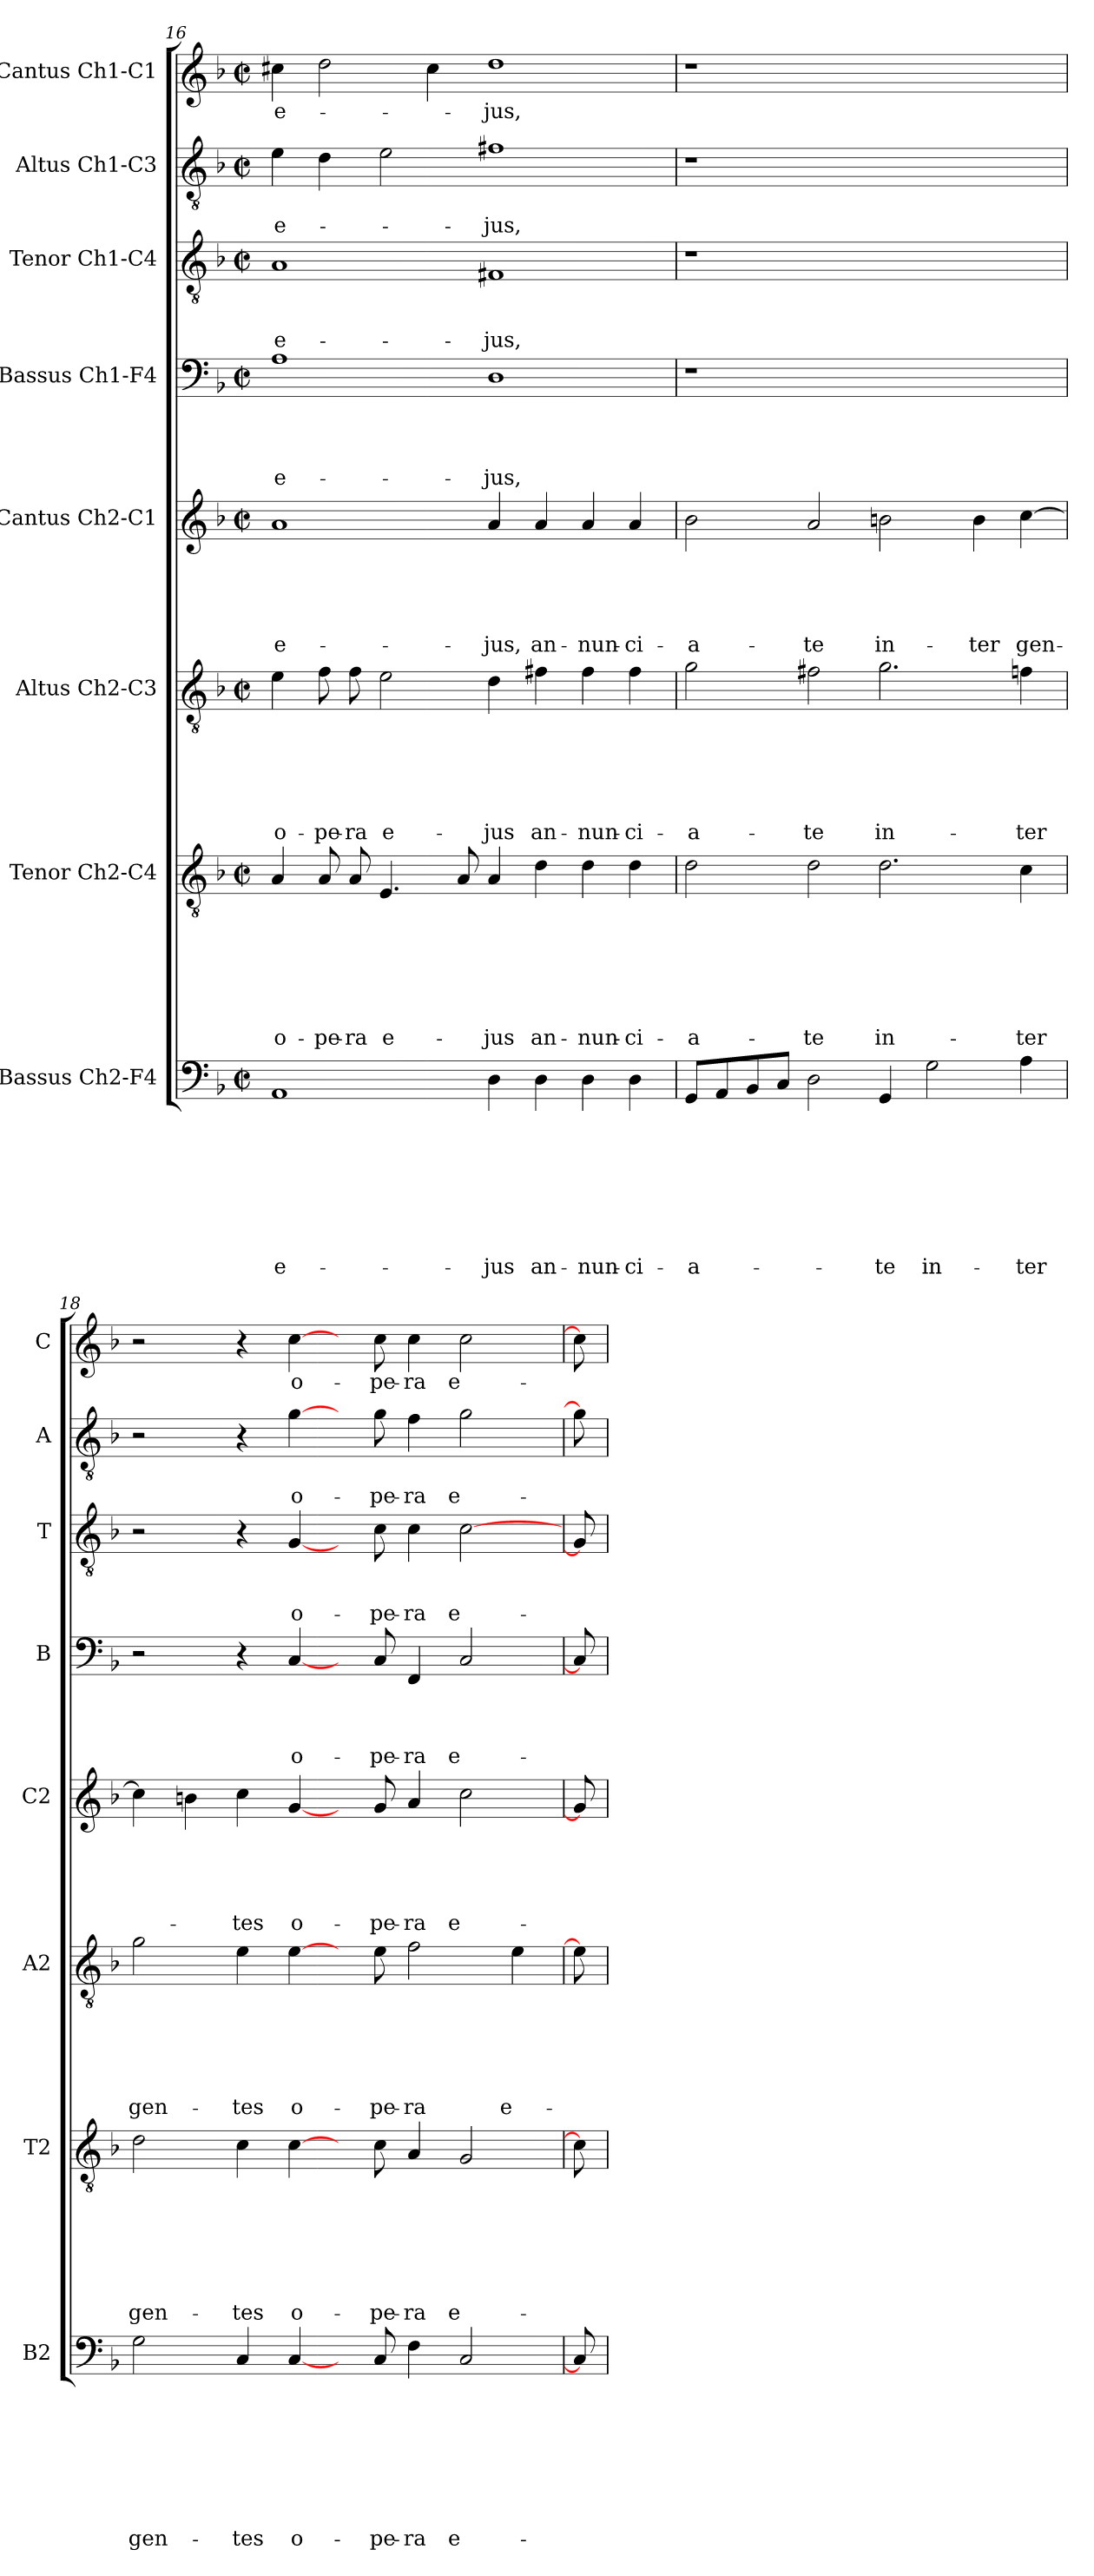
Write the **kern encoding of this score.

**kern	**text	**text	**text	**text	**text	**text	**text	**text	**kern	**text	**text	**text	**text	**text	**text	**text	**kern	**text	**text	**text	**text	**text	**text	**kern	**text	**text	**text	**text	**text	**kern	**text	**text	**text	**text	**kern	**text	**text	**text	**kern	**text	**text	**kern	**text
*part8	*part8	*part8	*part8	*part8	*part8	*part8	*part8	*part8	*part7	*part7	*part7	*part7	*part7	*part7	*part7	*part7	*part6	*part6	*part6	*part6	*part6	*part6	*part6	*part5	*part5	*part5	*part5	*part5	*part5	*part4	*part4	*part4	*part4	*part4	*part3	*part3	*part3	*part3	*part2	*part2	*part2	*part1	*part1
*staff8	*staff8	*staff8	*staff8	*staff8	*staff8	*staff8	*staff8	*staff8	*staff7	*staff7	*staff7	*staff7	*staff7	*staff7	*staff7	*staff7	*staff6	*staff6	*staff6	*staff6	*staff6	*staff6	*staff6	*staff5	*staff5	*staff5	*staff5	*staff5	*staff5	*staff4	*staff4	*staff4	*staff4	*staff4	*staff3	*staff3	*staff3	*staff3	*staff2	*staff2	*staff2	*staff1	*staff1
*I"Bassus Ch2-F4	*	*	*	*	*	*	*	*	*I"Tenor Ch2-C4	*	*	*	*	*	*	*	*I"Altus Ch2-C3	*	*	*	*	*	*	*I"Cantus Ch2-C1	*	*	*	*	*	*I"Bassus Ch1-F4	*	*	*	*	*I"Tenor Ch1-C4	*	*	*	*I"Altus Ch1-C3	*	*	*I"Cantus Ch1-C1	*
*I'B2	*	*	*	*	*	*	*	*	*I'T2	*	*	*	*	*	*	*	*I'A2	*	*	*	*	*	*	*I'C2	*	*	*	*	*	*I'B	*	*	*	*	*I'T	*	*	*	*I'A	*	*	*I'C	*
!!LO:LB:g=z
*clefF4	*	*	*	*	*	*	*	*	*clefGv2	*	*	*	*	*	*	*	*clefGv2	*	*	*	*	*	*	*clefG2	*	*	*	*	*	*clefF4	*	*	*	*	*clefGv2	*	*	*	*clefGv2	*	*	*clefG2	*
*k[b-]	*	*	*	*	*	*	*	*	*k[b-]	*	*	*	*	*	*	*	*k[b-]	*	*	*	*	*	*	*k[b-]	*	*	*	*	*	*k[b-]	*	*	*	*	*k[b-]	*	*	*	*k[b-]	*	*	*k[b-]	*
*F:	*	*	*	*	*	*	*	*	*F:	*	*	*	*	*	*	*	*F:	*	*	*	*	*	*	*F:	*	*	*	*	*	*F:	*	*	*	*	*F:	*	*	*	*F:	*	*	*F:	*
*M2/2	*	*	*	*	*	*	*	*	*M2/2	*	*	*	*	*	*	*	*M2/2	*	*	*	*	*	*	*M2/2	*	*	*	*	*	*M2/2	*	*	*	*	*M2/2	*	*	*	*M2/2	*	*	*M2/2	*
*met(c|)	*	*	*	*	*	*	*	*	*met(c|)	*	*	*	*	*	*	*	*met(c|)	*	*	*	*	*	*	*met(c|)	*	*	*	*	*	*met(c|)	*	*	*	*	*met(c|)	*	*	*	*met(c|)	*	*	*met(c|)	*
=16	=16	=16	=16	=16	=16	=16	=16	=16	=16	=16	=16	=16	=16	=16	=16	=16	=16	=16	=16	=16	=16	=16	=16	=16	=16	=16	=16	=16	=16	=16	=16	=16	=16	=16	=16	=16	=16	=16	=16	=16	=16	=16	=16
!	!	!	!	!	!	!	!	!LO:LY:b	!	!	!	!	!	!	!	!LO:LY:b	!	!	!	!	!	!	!LO:LY:b	!	!	!	!	!	!LO:LY:b	!	!	!	!	!LO:LY:b	!	!	!	!LO:LY:b	!	!	!LO:LY:b	!	!LO:LY:b
1AA	.	.	.	.	.	.	.	e-	4A/	.	.	.	.	.	.	o-	4e\	.	.	.	.	.	o-	1a	.	.	.	.	e-	1A	.	.	.	e-	1A	.	.	e-	4e\	.	e-	4cc#X\	e-
!	!	!	!	!	!	!	!	!	!	!	!	!	!	!	!	!LO:LY:b	!	!	!	!	!	!	!LO:LY:b	!	!	!	!	!	!	!	!	!	!	!	!	!	!	!	!	!	!	!	!
.	.	.	.	.	.	.	.	.	8A/	.	.	.	.	.	.	-pe-	8f\	.	.	.	.	.	-pe-	.	.	.	.	.	.	.	.	.	.	.	.	.	.	.	4d\	.	.	2dd\	.
!	!	!	!	!	!	!	!	!	!	!	!	!	!	!	!	!LO:LY:b	!	!	!	!	!	!	!LO:LY:b	!	!	!	!	!	!	!	!	!	!	!	!	!	!	!	!	!	!	!	!
.	.	.	.	.	.	.	.	.	8A/	.	.	.	.	.	.	-ra	8f\	.	.	.	.	.	-ra	.	.	.	.	.	.	.	.	.	.	.	.	.	.	.	.	.	.	.	.
!	!	!	!	!	!	!	!	!	!	!	!	!	!	!	!	!LO:LY:b	!	!	!	!	!	!	!LO:LY:b	!	!	!	!	!	!	!	!	!	!	!	!	!	!	!	!	!	!	!	!
.	.	.	.	.	.	.	.	.	4.E/	.	.	.	.	.	.	e-	2e\	.	.	.	.	.	e-	.	.	.	.	.	.	.	.	.	.	.	.	.	.	.	2e\	.	.	.	.
.	.	.	.	.	.	.	.	.	.	.	.	.	.	.	.	.	.	.	.	.	.	.	.	.	.	.	.	.	.	.	.	.	.	.	.	.	.	.	.	.	.	4cc#\	.
.	.	.	.	.	.	.	.	.	8A/	.	.	.	.	.	.	.	.	.	.	.	.	.	.	.	.	.	.	.	.	.	.	.	.	.	.	.	.	.	.	.	.	.	.
!	!	!	!	!	!	!	!	!LO:LY:b	!	!	!	!	!	!	!	!LO:LY:b	!	!	!	!	!	!	!LO:LY:b	!	!	!	!	!	!LO:LY:b	!	!	!	!	!LO:LY:b	!	!	!	!LO:LY:b	!	!	!LO:LY:b	!	!LO:LY:b
4D\	.	.	.	.	.	.	.	-jus	4A/	.	.	.	.	.	.	-jus	4d\	.	.	.	.	.	-jus	4a/	.	.	.	.	-jus,	1D	.	.	.	-jus,	1F#X	.	.	-jus,	1f#X	.	-jus,	1dd	-jus,
!	!	!	!	!	!	!	!	!LO:LY:b	!	!	!	!	!	!	!	!LO:LY:b	!	!	!	!	!	!	!LO:LY:b	!	!	!	!	!	!LO:LY:b	!	!	!	!	!	!	!	!	!	!	!	!	!	!
4D\	.	.	.	.	.	.	.	an-	4d\	.	.	.	.	.	.	an-	4f#X\	.	.	.	.	.	an-	4a/	.	.	.	.	an-	.	.	.	.	.	.	.	.	.	.	.	.	.	.
!	!	!	!	!	!	!	!	!LO:LY:b	!	!	!	!	!	!	!	!LO:LY:b	!	!	!	!	!	!	!LO:LY:b	!	!	!	!	!	!LO:LY:b	!	!	!	!	!	!	!	!	!	!	!	!	!	!
4D\	.	.	.	.	.	.	.	-nun-	4d\	.	.	.	.	.	.	-nun-	4f#\	.	.	.	.	.	-nun-	4a/	.	.	.	.	-nun-	.	.	.	.	.	.	.	.	.	.	.	.	.	.
!	!	!	!	!	!	!	!	!LO:LY:b	!	!	!	!	!	!	!	!LO:LY:b	!	!	!	!	!	!	!LO:LY:b	!	!	!	!	!	!LO:LY:b	!	!	!	!	!	!	!	!	!	!	!	!	!	!
4D\	.	.	.	.	.	.	.	-ci-	4d\	.	.	.	.	.	.	-ci-	4f#\	.	.	.	.	.	-ci-	4a/	.	.	.	.	-ci-	.	.	.	.	.	.	.	.	.	.	.	.	.	.
=17	=17	=17	=17	=17	=17	=17	=17	=17	=17	=17	=17	=17	=17	=17	=17	=17	=17	=17	=17	=17	=17	=17	=17	=17	=17	=17	=17	=17	=17	=17	=17	=17	=17	=17	=17	=17	=17	=17	=17	=17	=17	=17	=17
!	!	!	!	!	!	!	!	!LO:LY:b	!	!	!	!	!	!	!	!LO:LY:b	!	!	!	!	!	!	!LO:LY:b	!	!	!	!	!	!LO:LY:b	!	!	!	!	!	!	!	!	!	!	!	!	!	!
8GG/L	.	.	.	.	.	.	.	-a-	2d\	.	.	.	.	.	.	-a-	2g\	.	.	.	.	.	-a-	2b-\	.	.	.	.	-a-	1r	.	.	.	.	1r	.	.	.	1r	.	.	1r	.
8AA/	.	.	.	.	.	.	.	.	.	.	.	.	.	.	.	.	.	.	.	.	.	.	.	.	.	.	.	.	.	.	.	.	.	.	.	.	.	.	.	.	.	.	.
8BB-/	.	.	.	.	.	.	.	.	.	.	.	.	.	.	.	.	.	.	.	.	.	.	.	.	.	.	.	.	.	.	.	.	.	.	.	.	.	.	.	.	.	.	.
8C/J	.	.	.	.	.	.	.	.	.	.	.	.	.	.	.	.	.	.	.	.	.	.	.	.	.	.	.	.	.	.	.	.	.	.	.	.	.	.	.	.	.	.	.
!	!	!	!	!	!	!	!	!	!	!	!	!	!	!	!	!LO:LY:b	!	!	!	!	!	!	!LO:LY:b	!	!	!	!	!	!LO:LY:b	!	!	!	!	!	!	!	!	!	!	!	!	!	!
2D\	.	.	.	.	.	.	.	.	2d\	.	.	.	.	.	.	-te	2f#X\	.	.	.	.	.	-te	2a/	.	.	.	.	-te	.	.	.	.	.	.	.	.	.	.	.	.	.	.
!	!	!	!	!	!	!	!	!LO:LY:b	!	!	!	!	!	!	!	!LO:LY:b	!	!	!	!	!	!	!LO:LY:b	!	!	!	!	!	!LO:LY:b	!	!	!	!	!	!	!	!	!	!	!	!	!	!
4GG/	.	.	.	.	.	.	.	-te	2.d\	.	.	.	.	.	.	in-	2.g\	.	.	.	.	.	in-	2bn\	.	.	.	.	in-	1ryy	.	.	.	.	1ryy	.	.	.	1ryy	.	.	1ryy	.
!	!	!	!	!	!	!	!	!LO:LY:b	!	!	!	!	!	!	!	!	!	!	!	!	!	!	!	!	!	!	!	!	!	!	!	!	!	!	!	!	!	!	!	!	!	!	!
2G\	.	.	.	.	.	.	.	in-	.	.	.	.	.	.	.	.	.	.	.	.	.	.	.	.	.	.	.	.	.	.	.	.	.	.	.	.	.	.	.	.	.	.	.
!	!	!	!	!	!	!	!	!	!	!	!	!	!	!	!	!	!	!	!	!	!	!	!	!	!	!	!	!	!LO:LY:b	!	!	!	!	!	!	!	!	!	!	!	!	!	!
.	.	.	.	.	.	.	.	.	.	.	.	.	.	.	.	.	.	.	.	.	.	.	.	4b\	.	.	.	.	-ter	.	.	.	.	.	.	.	.	.	.	.	.	.	.
!	!	!	!	!	!	!	!	!LO:LY:b	!	!	!	!	!	!	!	!LO:LY:b	!	!	!	!	!	!	!LO:LY:b	!	!	!	!	!	!LO:LY:b	!	!	!	!	!	!	!	!	!	!	!	!	!	!
4A\	.	.	.	.	.	.	.	-ter	4c\	.	.	.	.	.	.	-ter	4fn\	.	.	.	.	.	-ter	[4cc\	.	.	.	.	gen-	.	.	.	.	.	.	.	.	.	.	.	.	.	.
=18	=18	=18	=18	=18	=18	=18	=18	=18	=18	=18	=18	=18	=18	=18	=18	=18	=18	=18	=18	=18	=18	=18	=18	=18	=18	=18	=18	=18	=18	=18	=18	=18	=18	=18	=18	=18	=18	=18	=18	=18	=18	=18	=18
!	!	!	!	!	!	!	!	!LO:LY:b	!	!	!	!	!	!	!	!LO:LY:b	!	!	!	!	!	!	!LO:LY:b	!	!	!	!	!	!	!	!	!	!	!	!	!	!	!	!	!	!	!	!
2G\	.	.	.	.	.	.	.	gen-	2d\	.	.	.	.	.	.	gen-	2g\	.	.	.	.	.	gen-	4cc\]	.	.	.	.	.	2r	.	.	.	.	2r	.	.	.	2r	.	.	2r	.
.	.	.	.	.	.	.	.	.	.	.	.	.	.	.	.	.	.	.	.	.	.	.	.	4bn\	.	.	.	.	.	.	.	.	.	.	.	.	.	.	.	.	.	.	.
!	!	!	!	!	!	!	!	!LO:LY:b	!	!	!	!	!	!	!	!LO:LY:b	!	!	!	!	!	!	!LO:LY:b	!	!	!	!	!	!LO:LY:b	!	!	!	!	!	!	!	!	!	!	!	!	!	!
4C/	.	.	.	.	.	.	.	-tes	4c\	.	.	.	.	.	.	-tes	4e\	.	.	.	.	.	-tes	4cc\	.	.	.	.	-tes	4r	.	.	.	.	4r	.	.	.	4r	.	.	4r	.
!	!	!	!	!	!	!	!	!LO:LY:b	!	!	!	!	!	!	!	!LO:LY:b	!	!	!	!	!	!	!LO:LY:b	!	!	!	!	!	!LO:LY:b	!	!	!	!	!LO:LY:b	!	!	!	!LO:LY:b	!	!	!LO:LY:b	!	!LO:LY:b
[4C/	.	.	.	.	.	.	.	o-	[4c\	.	.	.	.	.	.	o-	[4e\	.	.	.	.	.	o-	[4g/	.	.	.	.	o-	[4C/	.	.	.	o-	[4G/	.	.	o-	[4g\	.	o-	[4cc\	o-
8ryy	.	.	.	.	.	.	.	.	8ryy	.	.	.	.	.	.	.	8ryy	.	.	.	.	.	.	8ryy	.	.	.	.	.	8ryy	.	.	.	.	8ryy	.	.	.	8ryy	.	.	8ryy	.
!	!	!	!	!	!	!	!	!LO:LY:b	!	!	!	!	!	!	!	!LO:LY:b	!	!	!	!	!	!	!LO:LY:b	!	!	!	!	!	!LO:LY:b	!	!	!	!	!LO:LY:b	!	!	!	!LO:LY:b	!	!	!LO:LY:b	!	!LO:LY:b
8C/	.	.	.	.	.	.	.	-pe-	8c\	.	.	.	.	.	.	-pe-	8e\	.	.	.	.	.	-pe-	8g/	.	.	.	.	-pe-	8C/	.	.	.	-pe-	8c\	.	.	-pe-	8g\	.	-pe-	8cc\	-pe-
!	!	!	!	!	!	!	!	!LO:LY:b	!	!	!	!	!	!	!	!LO:LY:b	!	!	!	!	!	!	!LO:LY:b	!	!	!	!	!	!LO:LY:b	!	!	!	!	!LO:LY:b	!	!	!	!LO:LY:b	!	!	!LO:LY:b	!	!LO:LY:b
4F\	.	.	.	.	.	.	.	-ra	4A/	.	.	.	.	.	.	-ra	2f\	.	.	.	.	.	-ra	4a/	.	.	.	.	-ra	4FF/	.	.	.	-ra	4c\	.	.	-ra	4f\	.	-ra	4cc\	-ra
!	!	!	!	!	!	!	!	!LO:LY:b	!	!	!	!	!	!	!	!LO:LY:b	!	!	!	!	!	!	!	!	!	!	!	!	!LO:LY:b	!	!	!	!	!LO:LY:b	!	!	!	!LO:LY:b	!	!	!LO:LY:b	!	!LO:LY:b
2C/	.	.	.	.	.	.	.	e-	2G/	.	.	.	.	.	.	e-	.	.	.	.	.	.	.	2cc\	.	.	.	.	e-	2C/	.	.	.	e-	[2c\	.	.	e-	2g\	.	e-	2cc\	e-
!	!	!	!	!	!	!	!	!	!	!	!	!	!	!	!	!	!	!	!	!	!	!	!LO:LY:b	!	!	!	!	!	!	!	!	!	!	!	!	!	!	!	!	!	!	!	!
.	.	.	.	.	.	.	.	.	.	.	.	.	.	.	.	.	4e\	.	.	.	.	.	e-	.	.	.	.	.	.	.	.	.	.	.	.	.	.	.	.	.	.	.	.
=19	=19	=19	=19	=19	=19	=19	=19	=19	=19	=19	=19	=19	=19	=19	=19	=19	=19	=19	=19	=19	=19	=19	=19	=19	=19	=19	=19	=19	=19	=19	=19	=19	=19	=19	=19	=19	=19	=19	=19	=19	=19	=19	=19
8C/]	.	.	.	.	.	.	.	.	8c\]	.	.	.	.	.	.	.	8e\]	.	.	.	.	.	.	8g/]	.	.	.	.	.	8C/]	.	.	.	.	8G/]	.	.	.	8g\]	.	.	8cc\]	.
=	=	=	=	=	=	=	=	=	=	=	=	=	=	=	=	=	=	=	=	=	=	=	=	=	=	=	=	=	=	=	=	=	=	=	=	=	=	=	=	=	=	=	=
*-	*-	*-	*-	*-	*-	*-	*-	*-	*-	*-	*-	*-	*-	*-	*-	*-	*-	*-	*-	*-	*-	*-	*-	*-	*-	*-	*-	*-	*-	*-	*-	*-	*-	*-	*-	*-	*-	*-	*-	*-	*-	*-	*-
